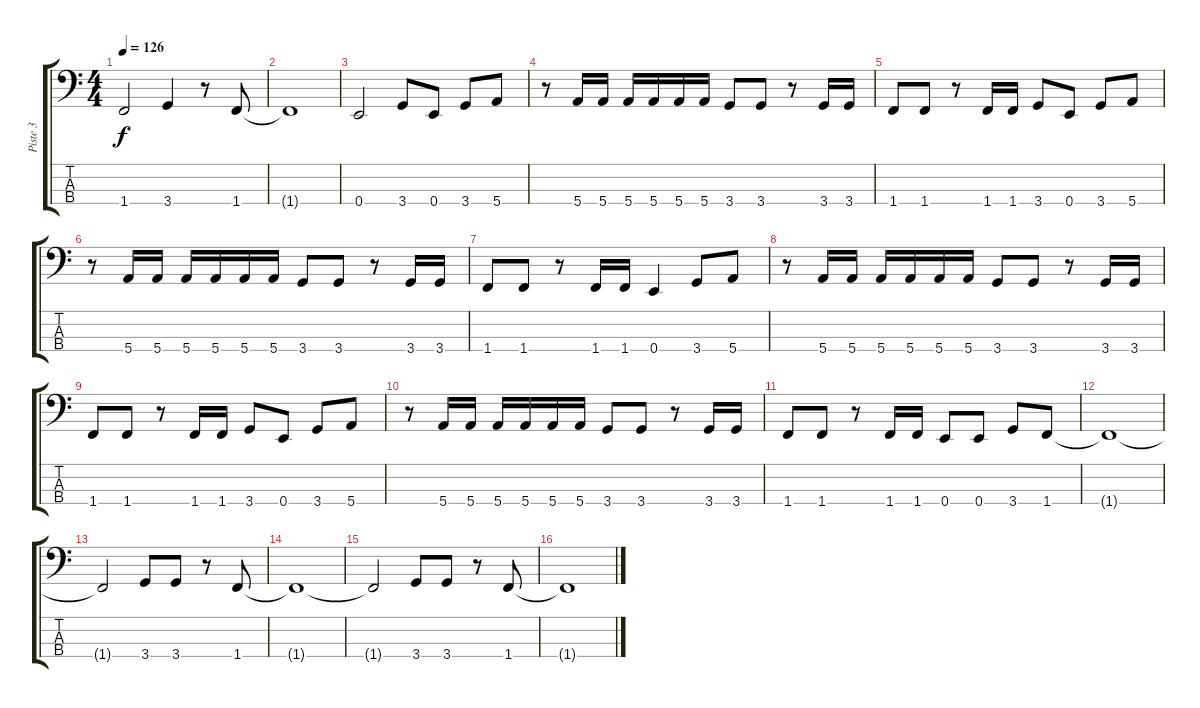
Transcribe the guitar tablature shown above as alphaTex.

\track ("Piste 3" "Piste 3") {instrument electricbasspick}
\staff {score tabs}
\tuning (G2 D2 A1 E1) {hide}
\ts (4 4)
\tempo 126
\clef f4
\ks c
1.4{t}.2{dy f} 3.4.4 r.8 1.4.8 |
1.4{t}.1 |
0.4.2 3.4.8 0.4.8 3.4.8 5.4.8 |
r.8 5.4.16 5.4.16 5.4.16 5.4.16 5.4.16 5.4.16 3.4.8 3.4.8 r.8 3.4.16 3.4.16 |
1.4.8 1.4.8 r.8 1.4.16 1.4.16 3.4.8 0.4.8 3.4.8 5.4.8 |
r.8 5.4.16 5.4.16 5.4.16 5.4.16 5.4.16 5.4.16 3.4.8 3.4.8 r.8 3.4.16 3.4.16 |
1.4.8 1.4.8 r.8 1.4.16 1.4.16 0.4.4 3.4.8 5.4.8 |
r.8 5.4.16 5.4.16 5.4.16 5.4.16 5.4.16 5.4.16 3.4.8 3.4.8 r.8 3.4.16 3.4.16 |
1.4.8 1.4.8 r.8 1.4.16 1.4.16 3.4.8 0.4.8 3.4.8 5.4.8 |
r.8 5.4.16 5.4.16 5.4.16 5.4.16 5.4.16 5.4.16 3.4.8 3.4.8 r.8 3.4.16 3.4.16 |
1.4.8 1.4.8 r.8 1.4.16 1.4.16 0.4.8 0.4.8 3.4.8 1.4.8 |
1.4{t}.1 |
1.4{t}.2 3.4.8 3.4.8 r.8 1.4.8 |
1.4{t}.1 |
1.4{t}.2 3.4.8 3.4.8 r.8 1.4.8 |
1.4{t}.1
